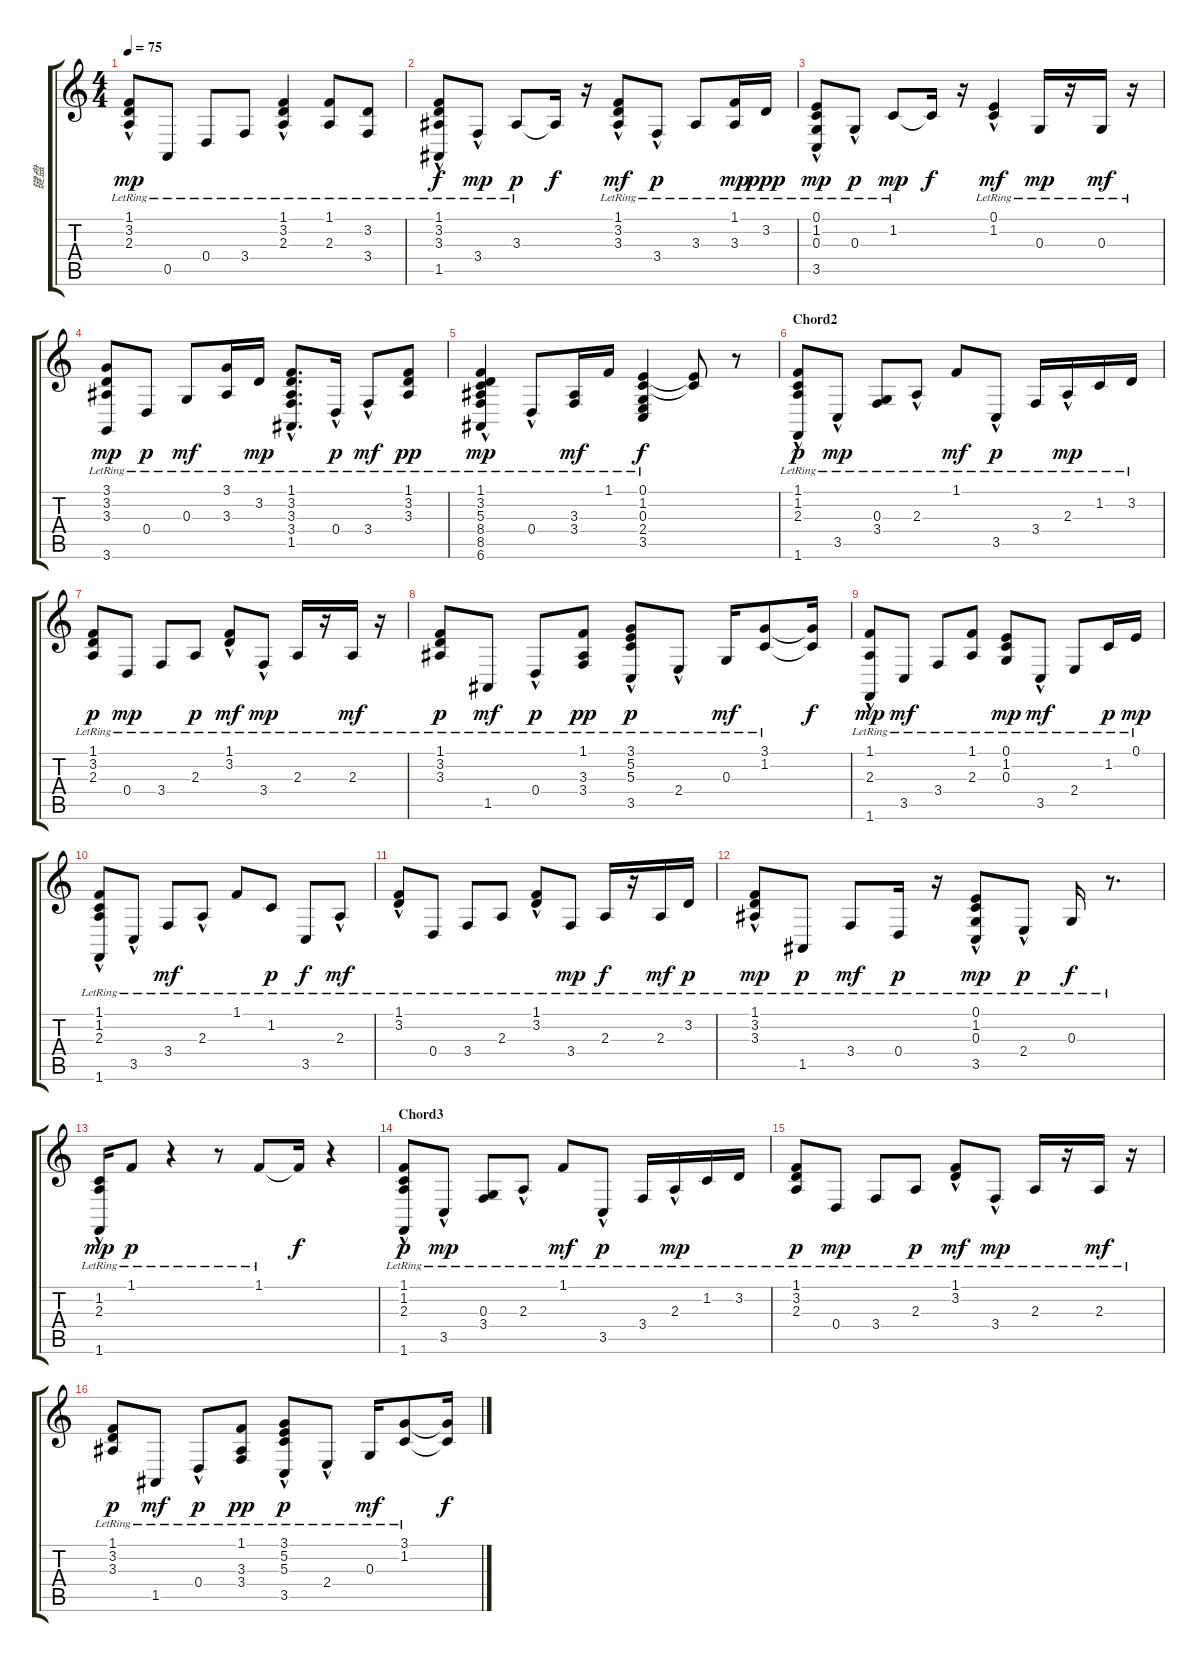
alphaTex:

\track ("键盘" "键盘") {instrument electricpiano2}
\staff {score tabs}
\tuning (E4 B3 G3 D3 A2 E2) {hide}
\ts (4 4)
\tempo 75
\clef g2
\ks c
(1.1{hac lr} 3.2{lr} 2.3{hac lr}).8{dy mp} 0.5{lr}.8 0.4{lr}.8 3.4{lr}.8 (1.1{hac lr} 3.2{lr} 2.3{lr}).4 (1.1{lr} 2.3{lr}).8 (3.2{lr} 3.4{lr}).8 |
(1.1{lr} 3.2{lr} 3.3{lr} 1.5{hac lr}).8{dy f} 3.4{hac lr}.8{dy mp} 3.3{lr}.8{dy p} 3.3{t}.16{dy f} r.16 (1.1{hac lr} 3.2{hac lr} 3.3{hac lr}).8{dy mf} 3.4{hac lr}.8{dy p} 3.3{lr}.8 (1.1{lr} 3.3{lr}).16{dy mp} 3.2{lr}.16{dy ppp} |
(0.1{lr} 1.2{hac lr} 0.3{lr} 3.5{hac lr}).8{dy mp} 0.3{hac lr}.8{dy p} 1.2{lr}.8{dy mp} 1.2{t}.16{dy f} r.16 (0.1{lr} 1.2{hac lr}).4{dy mf} 0.3{lr}.16{dy mp} r.16 0.3{lr}.16{dy mf} r.16 |
(3.1{lr} 3.2{lr} 3.3{lr} 3.6{lr}).8{dy mp} 0.4{lr}.8{dy p} 0.3{lr}.8{dy mf} (3.1{lr} 3.3{lr}).16 3.2{lr}.16{dy mp} (1.1{hac lr} 3.2{lr} 3.3{lr} 3.4{lr} 1.5{hac lr}).8{d} 0.4{hac lr}.16{dy p} 3.4{hac lr}.8{dy mf} (1.1{lr} 3.2{lr} 3.3{lr}).8{dy pp} |
(1.1{hac lr} 3.2{hac lr} 5.3{hac lr} 8.4{lr} 8.5{lr} 6.6{hac lr}).4{dy mp} 0.4{hac lr}.8 (3.3{lr} 3.4{lr}).16{dy mf} 1.1{lr}.16 (0.1{lr} 1.2{lr} 0.3{lr} 2.4{lr} 3.5{lr}).4{dy f} (0.1{t} 1.2{t}).8 r.8 |
\section ("" "Chord2")
(1.1{lr} 1.2{lr} 2.3{hac lr} 1.6{hac lr}).8{dy p} 3.5{hac lr}.8{dy mp} (0.3{lr} 3.4{lr}).8 2.3{hac lr}.8 1.1{lr}.8{dy mf} 3.5{hac lr}.8{dy p} 3.4{lr}.16 2.3{hac lr}.16{dy mp} 1.2{lr}.16 3.2{lr}.16 |
(1.1{lr} 3.2{lr} 2.3{lr}).8{dy p} 0.4{lr}.8{dy mp} 3.4{lr}.8 2.3{lr}.8{dy p} (1.1{lr} 3.2{hac lr}).8{dy mf} 3.4{hac lr}.8{dy mp} 2.3{lr}.16 r.16 2.3{lr}.16{dy mf} r.16 |
(1.1{lr} 3.2{lr} 3.3{lr}).8{dy p} 1.5{lr}.8{dy mf} 0.4{hac lr}.8{dy p} (1.1{lr} 3.3{lr} 3.4{lr}).8{dy pp} (3.1{lr} 5.2{hac lr} 5.3{lr} 3.5{lr}).8{dy p} 2.4{hac lr}.8 0.3{lr}.16{dy mf} (3.1{lr} 1.2{lr}).8 (3.1{t} 1.2{t}).16{dy f} |
(1.1{lr} 2.3{lr} 1.6{hac lr}).8{dy mp} 3.5{lr}.8{dy mf} 3.4{lr}.8 (1.1{lr} 2.3{lr}).8 (0.1{lr} 1.2{lr} 0.3{lr}).8{dy mp} 3.5{hac lr}.8{dy mf} 2.4{lr}.8 1.2{lr}.16{dy p} 0.1{lr}.16{dy mp} |
(1.1{lr} 1.2{lr} 2.3{hac lr} 1.6{hac lr}).8 3.5{hac lr}.8 3.4{lr}.8{dy mf} 2.3{hac lr}.8 1.1{lr}.8 1.2{lr}.8{dy p} 3.5{lr}.8{dy f} 2.3{hac lr}.8{dy mf} |
(1.1{lr} 3.2{hac lr}).8 0.4{lr}.8 3.4{lr}.8 2.3{lr}.8 (1.1{lr} 3.2{hac lr}).8 3.4{lr}.8{dy mp} 2.3{lr}.16{dy f} r.16 2.3{lr}.16{dy mf} 3.2{lr}.16{dy p} |
(1.1{lr} 3.2{hac lr} 3.3{lr}).8{dy mp} 1.5{lr}.8{dy p} 3.4{lr}.8{dy mf} 0.4{lr}.16{dy p} r.16 (0.1{hac lr} 1.2{hac lr} 0.3{lr} 3.5{lr}).8{dy mp} 2.4{hac lr}.8{dy p} 0.3{lr}.16{dy f} r.8{d} |
(1.2{hac lr} 2.3{hac lr} 1.6{hac lr}).16{dy mp} 1.1{lr}.8{dy p} r.4 r.8 1.1{lr}.8 1.1{t}.16{dy f} r.4 |
\section ("" "Chord3")
(1.1{lr} 1.2{lr} 2.3{hac lr} 1.6{hac lr}).8{dy p} 3.5{hac lr}.8{dy mp} (0.3{lr} 3.4{lr}).8 2.3{hac lr}.8 1.1{lr}.8{dy mf} 3.5{hac lr}.8{dy p} 3.4{lr}.16 2.3{hac lr}.16{dy mp} 1.2{lr}.16 3.2{lr}.16 |
(1.1{lr} 3.2{lr} 2.3{lr}).8{dy p} 0.4{lr}.8{dy mp} 3.4{lr}.8 2.3{lr}.8{dy p} (1.1{lr} 3.2{hac lr}).8{dy mf} 3.4{hac lr}.8{dy mp} 2.3{lr}.16 r.16 2.3{lr}.16{dy mf} r.16 |
(1.1{lr} 3.2{lr} 3.3{lr}).8{dy p} 1.5{lr}.8{dy mf} 0.4{hac lr}.8{dy p} (1.1{lr} 3.3{lr} 3.4{lr}).8{dy pp} (3.1{lr} 5.2{hac lr} 5.3{lr} 3.5{lr}).8{dy p} 2.4{hac lr}.8 0.3{lr}.16{dy mf} (3.1{lr} 1.2{lr}).8 (3.1{t} 1.2{t}).16{dy f}
